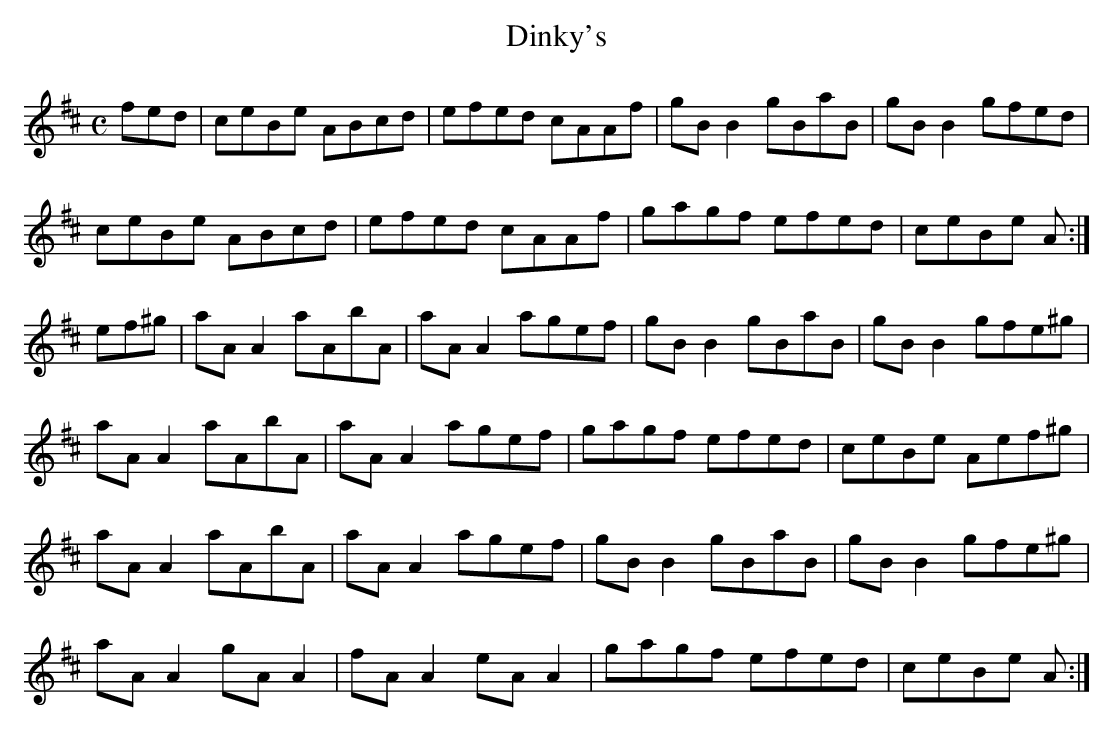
X:1
T:Dinky's
M:C
L:1/8
K:A Mixolydian
fed|ceBe ABcd|efed cAAf|gBB2 gBaB|gBB2 gfed|!
ceBe ABcd|efed cAAf|gagf efed|ceBe A:|!
ef^g|aAA2 aAbA|aAA2 agef|gBB2 gBaB|gBB2 gfe^g|!
aAA2 aAbA|aAA2 agef|gagf efed|ceBe Aef^g|!
aAA2 aAbA|aAA2 agef|gBB2 gBaB|gBB2 gfe^g|!
aAA2 gAA2|fAA2 eAA2|gagf efed|ceBe A:|!
